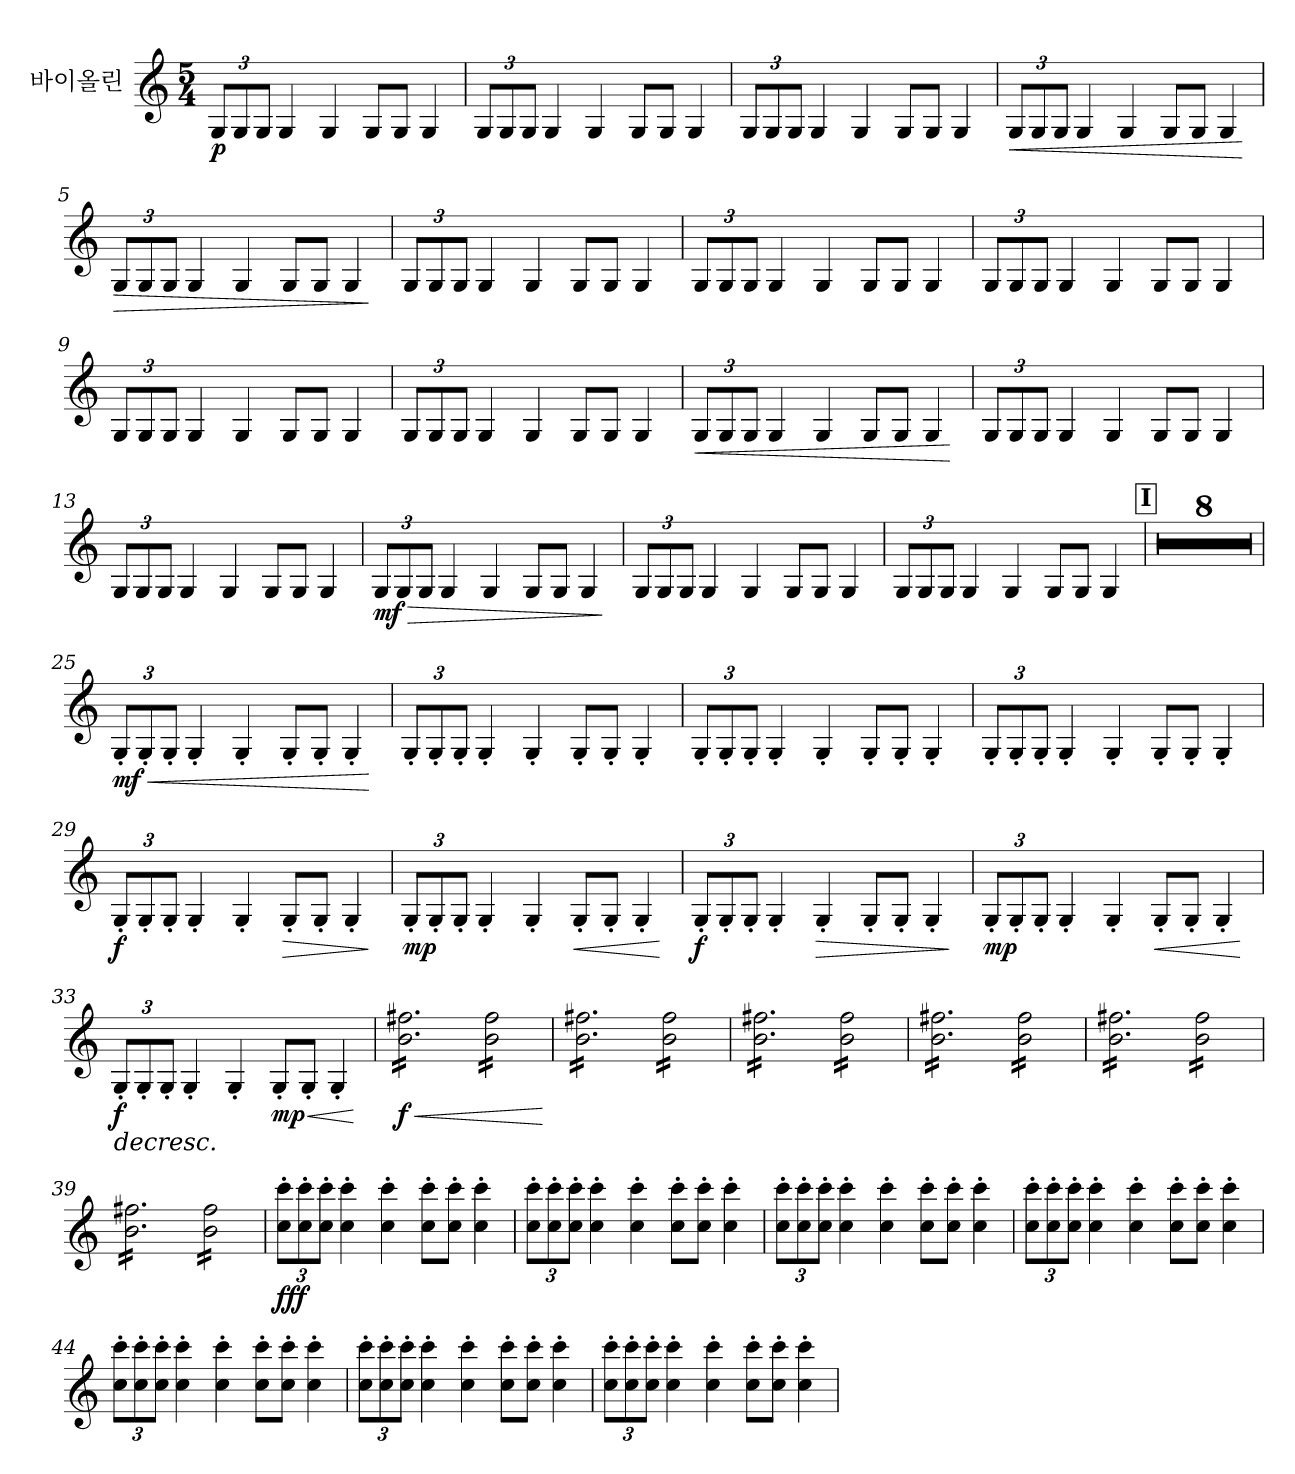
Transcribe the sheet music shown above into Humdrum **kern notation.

**kern	**dynam
*part1	*part1
*staff1	*staff1
*I"바이올린	*
*clefG2	*
*k[]	*
*M5/4	*
*Xbrackettup	*
=1	=1
!	!LO:DY:b
12G/L	p
12G/	.
12G/J	.
4G/	.
4G/	.
8G/L	.
8G/J	.
4G/	.
=2	=2
12G/L	.
12G/	.
12G/J	.
4G/	.
4G/	.
8G/L	.
8G/J	.
4G/	.
=3	=3
12G/L	.
12G/	.
12G/J	.
4G/	.
4G/	.
8G/L	.
8G/J	.
4G/	.
=4	=4
!	!LO:HP:b
12G/L	<
12G/	.
12G/J	.
4G/	.
4G/	.
8G/L	.
8G/J	.
4G/	.
.	[
!!LO:LB:g=z
=5	=5
!	!LO:HP:b
12G/L	>
12G/	.
12G/J	.
4G/	.
4G/	.
8G/L	.
8G/J	.
4G/	.
.	]
=6	=6
12G/L	.
12G/	.
12G/J	.
4G/	.
4G/	.
8G/L	.
8G/J	.
4G/	.
=7	=7
12G/L	.
12G/	.
12G/J	.
4G/	.
4G/	.
8G/L	.
8G/J	.
4G/	.
=8	=8
12G/L	.
12G/	.
12G/J	.
4G/	.
4G/	.
8G/L	.
8G/J	.
4G/	.
!!LO:LB:g=z
=9	=9
12G/L	.
12G/	.
12G/J	.
4G/	.
4G/	.
8G/L	.
8G/J	.
4G/	.
=10	=10
12G/L	.
12G/	.
12G/J	.
4G/	.
4G/	.
8G/L	.
8G/J	.
4G/	.
=11	=11
!	!LO:HP:b
12G/L	<
12G/	.
12G/J	.
4G/	.
4G/	.
8G/L	.
8G/J	.
4G/	.
.	[
=12	=12
12G/L	.
12G/	.
12G/J	.
4G/	.
4G/	.
8G/L	.
8G/J	.
4G/	.
!!LO:LB:g=z
=13	=13
12G/L	.
12G/	.
12G/J	.
4G/	.
4G/	.
8G/L	.
8G/J	.
4G/	.
=14	=14
!	!LO:HP:b
!	!LO:DY:n=1:b
12G/L	> mf
12G/	.
12G/J	.
4G/	.
4G/	.
8G/L	.
8G/J	.
4G/	.
.	]
=15	=15
12G/L	.
12G/	.
12G/J	.
4G/	.
4G/	.
8G/L	.
8G/J	.
4G/	.
=16	=16
12G/L	.
12G/	.
12G/J	.
4G/	.
4G/	.
8G/L	.
8G/J	.
4G/	.
!!LO:REH:place=s1:a:B:fs=14:t=I
=17	=17
4%5r	.
=18	=18
4%5r	.
=19	=19
4%5r	.
!!LO:LB:g=z
=20	=20
4%5r	.
=21	=21
4%5r	.
=22	=22
4%5r	.
=23	=23
4%5r	.
=24	=24
4%5r	.
=25	=25
!	!LO:HP:b
!	!LO:DY:n=1:b
12G'/L	< mf
12G'/	.
12G'/J	.
4G'/	.
4G'/	.
8G'/L	.
8G'/J	.
4G'/	.
.	[
=26	=26
12G'/L	.
12G'/	.
12G'/J	.
4G'/	.
4G'/	.
8G'/L	.
8G'/J	.
4G'/	.
=27	=27
12G'/L	.
12G'/	.
12G'/J	.
4G'/	.
4G'/	.
8G'/L	.
8G'/J	.
4G'/	.
!!LO:LB:g=z
=28	=28
12G'/L	.
12G'/	.
12G'/J	.
4G'/	.
4G'/	.
8G'/L	.
8G'/J	.
4G'/	.
=29	=29
!	!LO:DY:b
12G'/L	f
12G'/	.
12G'/J	.
4G'/	.
4G'/	.
!	!LO:HP:b
8G'/L	>
8G'/J	.
4G'/	.
.	]
=30	=30
!	!LO:DY:b
12G'/L	mp
12G'/	.
12G'/J	.
4G'/	.
4G'/	.
!	!LO:HP:b
8G'/L	<
8G'/J	.
4G'/	.
.	[
=31	=31
!	!LO:DY:b
12G'/L	f
12G'/	.
12G'/J	.
4G'/	.
!	!LO:HP:b
4G'/	>
8G'/L	.
8G'/J	.
4G'/	.
.	]
!!LO:LB:g=z
=32	=32
!	!LO:DY:b
12G'/L	mp
12G'/	.
12G'/J	.
4G'/	.
4G'/	.
!	!LO:HP:b
8G'/L	<
8G'/J	.
4G'/	.
.	[
=33	=33
!	!LO:HP:b
!	!LO:DY:n=1:b
12G'/L	> f
12G'/	.
12G'/J	.
4G'/	.
4G'/	.
!	!LO:HP:b
!	!LO:DY:n=2:b
8G'/L	< mp
8G'/J	.
4G'/	.
.	] [
=34	=34
!	!LO:HP:b
!	!LO:DY:n=1:b
*tremolo	*
16b\ 16ff#X\LL	< f
16b\ 16ff#X\	.
16b\ 16ff#X\	.
16b\ 16ff#X\	.
16b\ 16ff#X\	.
16b\ 16ff#X\	.
16b\ 16ff#X\	.
16b\ 16ff#X\	.
16b\ 16ff#X\	.
16b\ 16ff#X\	.
16b\ 16ff#X\	.
16b\ 16ff#X\JJ	.
16b\ 16ff#\LL	.
16b\ 16ff#\	.
16b\ 16ff#\	.
16b\ 16ff#\	.
16b\ 16ff#\	.
16b\ 16ff#\	.
16b\ 16ff#\	.
16b\ 16ff#\JJ	.
.	[
=35	=35
16b\ 16ff#X\LL	.
16b\ 16ff#X\	.
16b\ 16ff#X\	.
16b\ 16ff#X\	.
16b\ 16ff#X\	.
16b\ 16ff#X\	.
16b\ 16ff#X\	.
16b\ 16ff#X\	.
16b\ 16ff#X\	.
16b\ 16ff#X\	.
16b\ 16ff#X\	.
16b\ 16ff#X\JJ	.
16b\ 16ff#\LL	.
16b\ 16ff#\	.
16b\ 16ff#\	.
16b\ 16ff#\	.
16b\ 16ff#\	.
16b\ 16ff#\	.
16b\ 16ff#\	.
16b\ 16ff#\JJ	.
=36	=36
16b\ 16ff#X\LL	.
16b\ 16ff#X\	.
16b\ 16ff#X\	.
16b\ 16ff#X\	.
16b\ 16ff#X\	.
16b\ 16ff#X\	.
16b\ 16ff#X\	.
16b\ 16ff#X\	.
16b\ 16ff#X\	.
16b\ 16ff#X\	.
16b\ 16ff#X\	.
16b\ 16ff#X\JJ	.
16b\ 16ff#\LL	.
16b\ 16ff#\	.
16b\ 16ff#\	.
16b\ 16ff#\	.
16b\ 16ff#\	.
16b\ 16ff#\	.
16b\ 16ff#\	.
16b\ 16ff#\JJ	.
=37	=37
16b\ 16ff#X\LL	.
16b\ 16ff#X\	.
16b\ 16ff#X\	.
16b\ 16ff#X\	.
16b\ 16ff#X\	.
16b\ 16ff#X\	.
16b\ 16ff#X\	.
16b\ 16ff#X\	.
16b\ 16ff#X\	.
16b\ 16ff#X\	.
16b\ 16ff#X\	.
16b\ 16ff#X\JJ	.
16b\ 16ff#\LL	.
16b\ 16ff#\	.
16b\ 16ff#\	.
16b\ 16ff#\	.
16b\ 16ff#\	.
16b\ 16ff#\	.
16b\ 16ff#\	.
16b\ 16ff#\JJ	.
!!LO:LB:g=z
=38	=38
16b\ 16ff#X\LL	.
16b\ 16ff#X\	.
16b\ 16ff#X\	.
16b\ 16ff#X\	.
16b\ 16ff#X\	.
16b\ 16ff#X\	.
16b\ 16ff#X\	.
16b\ 16ff#X\	.
16b\ 16ff#X\	.
16b\ 16ff#X\	.
16b\ 16ff#X\	.
16b\ 16ff#X\JJ	.
16b\ 16ff#\LL	.
16b\ 16ff#\	.
16b\ 16ff#\	.
16b\ 16ff#\	.
16b\ 16ff#\	.
16b\ 16ff#\	.
16b\ 16ff#\	.
16b\ 16ff#\JJ	.
=39	=39
16b\ 16ff#X\LL	.
16b\ 16ff#X\	.
16b\ 16ff#X\	.
16b\ 16ff#X\	.
16b\ 16ff#X\	.
16b\ 16ff#X\	.
16b\ 16ff#X\	.
16b\ 16ff#X\	.
16b\ 16ff#X\	.
16b\ 16ff#X\	.
16b\ 16ff#X\	.
16b\ 16ff#X\JJ	.
16b\ 16ff#\LL	.
16b\ 16ff#\	.
16b\ 16ff#\	.
16b\ 16ff#\	.
16b\ 16ff#\	.
16b\ 16ff#\	.
16b\ 16ff#\	.
16b\ 16ff#\JJ	.
*Xtremolo	*
=40	=40
!	!LO:DY:b
12cc\' 12ccc\'L	fff
12cc\' 12ccc\'	.
12cc\' 12ccc\'J	.
4cc\' 4ccc\'	.
4cc\' 4ccc\'	.
8cc\' 8ccc\'L	.
8cc\' 8ccc\'J	.
4cc\' 4ccc\'	.
=41	=41
12cc\' 12ccc\'L	.
12cc\' 12ccc\'	.
12cc\' 12ccc\'J	.
4cc\' 4ccc\'	.
4cc\' 4ccc\'	.
8cc\' 8ccc\'L	.
8cc\' 8ccc\'J	.
4cc\' 4ccc\'	.
!!LO:LB:g=z
=42	=42
12cc\' 12ccc\'L	.
12cc\' 12ccc\'	.
12cc\' 12ccc\'J	.
4cc\' 4ccc\'	.
4cc\' 4ccc\'	.
8cc\' 8ccc\'L	.
8cc\' 8ccc\'J	.
4cc\' 4ccc\'	.
=43	=43
12cc\' 12ccc\'L	.
12cc\' 12ccc\'	.
12cc\' 12ccc\'J	.
4cc\' 4ccc\'	.
4cc\' 4ccc\'	.
8cc\' 8ccc\'L	.
8cc\' 8ccc\'J	.
4cc\' 4ccc\'	.
=44	=44
12cc\' 12ccc\'L	.
12cc\' 12ccc\'	.
12cc\' 12ccc\'J	.
4cc\' 4ccc\'	.
4cc\' 4ccc\'	.
8cc\' 8ccc\'L	.
8cc\' 8ccc\'J	.
4cc\' 4ccc\'	.
=45	=45
12cc\' 12ccc\'L	.
12cc\' 12ccc\'	.
12cc\' 12ccc\'J	.
4cc\' 4ccc\'	.
4cc\' 4ccc\'	.
8cc\' 8ccc\'L	.
8cc\' 8ccc\'J	.
4cc\' 4ccc\'	.
!!LO:LB:g=z
=46	=46
12cc\' 12ccc\'L	.
12cc\' 12ccc\'	.
12cc\' 12ccc\'J	.
4cc\' 4ccc\'	.
4cc\' 4ccc\'	.
8cc\' 8ccc\'L	.
8cc\' 8ccc\'J	.
4cc\' 4ccc\'	.
=	=
*-	*-
